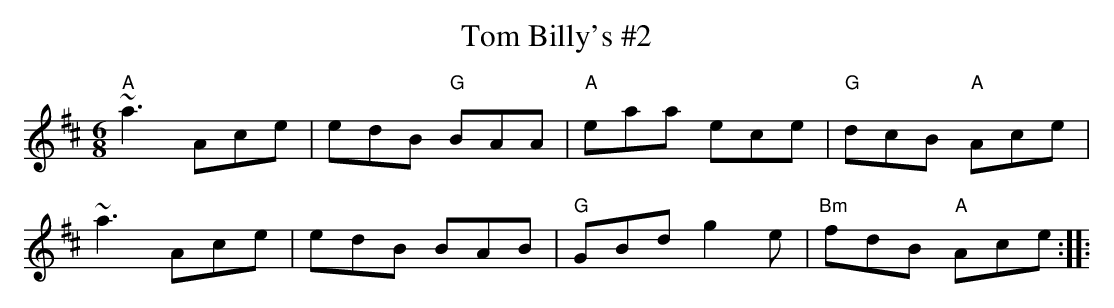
X:1
T:Tom Billy's \#2
E:10
M:6/8
K:AMix
"A"~a3 Ace| edB "G"BAA| "A"eaa ece| "G"dcB "A"Ace|
~a3 Ace| edB BAB| "G"GBd g2e| "Bm"fdB "A"Ace:||:
